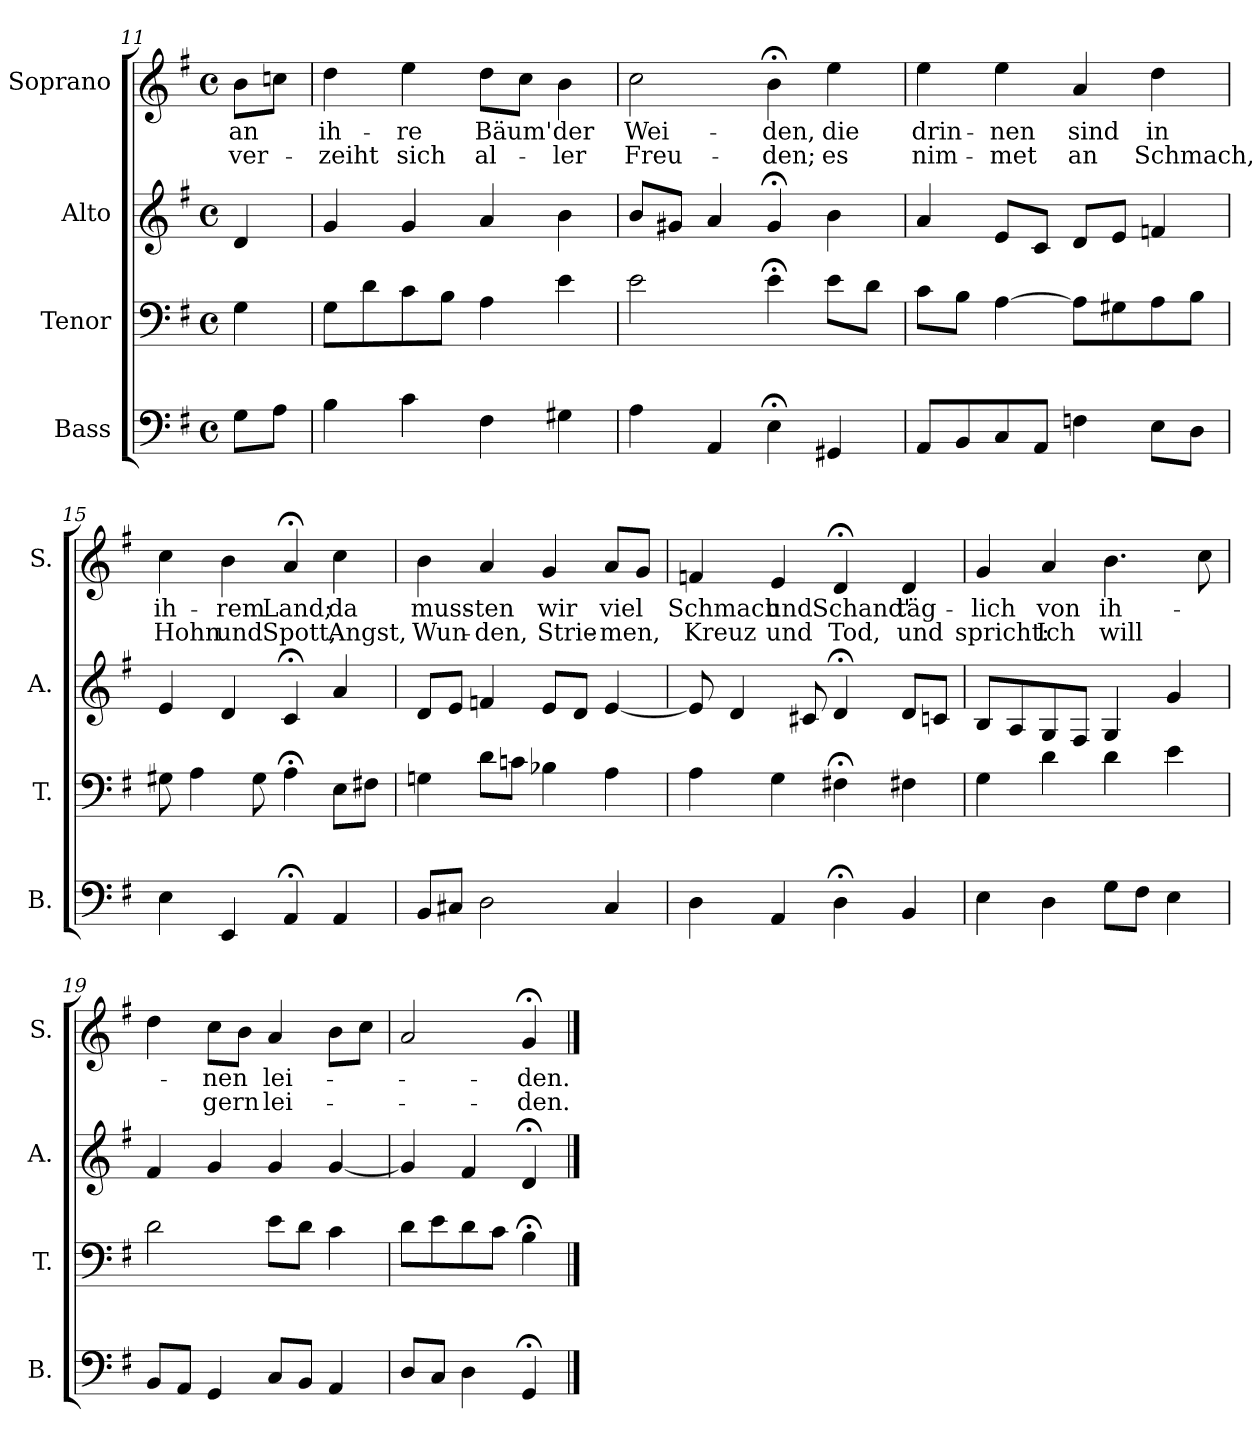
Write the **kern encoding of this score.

**kern	**kern	**kern	**kern	**text	**text
*part4	*part3	*part2	*part1	*part1	*part1
*staff4	*staff3	*staff2	*staff1	*staff1	*staff1
*I"Bass	*I"Tenor	*I"Alto	*I"Soprano	*	*
*I'B.	*I'T.	*I'A.	*I'S.	*	*
!!LO:PB:g=z
*clefF4	*clefF4	*clefG2	*clefG2	*	*
*k[f#]	*k[f#]	*k[f#]	*k[f#]	*	*
*G:	*G:	*G:	*G:	*	*
*M4/4	*M4/4	*M4/4	*M4/4	*	*
*met(c)	*met(c)	*met(c)	*met(c)	*	*
=11	=11	=11	=11	=11	=11
!	!	!	!	!LO:LY:b	!LO:LY:b
8G\L	4G\	4d/	8b\L	an	ver-
8A\J	.	.	8ccn\J	.	.
=12	=12	=12	=12	=12	=12
!	!	!	!	!LO:LY:b	!LO:LY:b
4B\	8G\L	4g/	4dd\	ih-	-zeiht
.	8d\	.	.	.	.
!	!	!	!	!LO:LY:b	!LO:LY:b
4c\	8c\	4g/	4ee\	-re	sich
.	8B\J	.	.	.	.
!	!	!	!	!LO:LY:b	!LO:LY:b
4F#\	4A\	4a/	8dd\L	Bäum'	al-
.	.	.	8cc\J	.	.
!	!	!	!	!LO:LY:b	!LO:LY:b
4G#X\	4e\	4b\	4b\	der	-ler
=13	=13	=13	=13	=13	=13
!	!	!	!	!LO:LY:b	!LO:LY:b
4A\	2e\	8b/L	2cc\	Wei-	Freu-
.	.	8g#X/J	.	.	.
4AA/	.	4a/	.	.	.
!	!	!	!	!LO:LY:b	!LO:LY:b
4E;<\	4e;<\	4g#;</	4b;<\	-den,	-den;
!	!	!	!	!LO:LY:b	!LO:LY:b
4GG#X/	8e\L	4b\	4ee\	die	es
.	8d\J	.	.	.	.
=14	=14	=14	=14	=14	=14
!	!	!	!	!LO:LY:b	!LO:LY:b
8AA/L	8c\L	4a/	4ee\	drin-	nim-
8BB/	8B\J	.	.	.	.
!	!	!	!	!LO:LY:b	!LO:LY:b
8C/	[4A\	8e/L	4ee\	-nen	-met
8AA/J	.	8c/J	.	.	.
!	!	!	!	!LO:LY:b	!LO:LY:b
4Fn\	8A\L]	8d/L	4a/	sind	an
.	8G#X\	8e/J	.	.	.
!	!	!	!	!LO:LY:b	!LO:LY:b
8E\L	8A\	4fn/	4dd\	in	Schmach,
8D\J	8B\J	.	.	.	.
=15	=15	=15	=15	=15	=15
!	!	!	!	!LO:LY:b	!LO:LY:b
4E\	8G#X\	4e/	4cc\	ih-	Hohn
.	4A\	.	.	.	.
!	!	!	!	!LO:LY:b	!LO:LY:b
4EE/	.	4d/	4b\	-rem	und
.	8G#\	.	.	.	.
!	!	!	!	!LO:LY:b	!LO:LY:b
4AA;</	4A;<\	4c;</	4a;</	Land;	Spott,
!	!	!	!	!LO:LY:b	!LO:LY:b
4AA/	8E\L	4a/	4cc\	da	Angst,
.	8F#X\J	.	.	.	.
!!LO:LB:g=z
=16	=16	=16	=16	=16	=16
!	!	!	!	!LO:LY:b	!LO:LY:b
8BB/L	4Gn\	8d/L	4b\	muss-	Wun-
8C#X/J	.	8e/J	.	.	.
!	!	!	!	!LO:LY:b	!LO:LY:b
2D\	8d\L	4fn/	4a/	-ten	-den,
.	8cn\J	.	.	.	.
!	!	!	!	!LO:LY:b	!LO:LY:b
.	4B-X\	8e/L	4g/	wir	Strie-
.	.	8d/J	.	.	.
!	!	!	!	!LO:LY:b	!LO:LY:b
4C#/	4A\	[4e/	8a/L	viel	-men,
.	.	.	8g/J	.	.
=17	=17	=17	=17	=17	=17
!	!	!	!	!LO:LY:b	!LO:LY:b
4D\	4A\	8e/]	4fn/	Schmach	Kreuz
.	.	4d/	.	.	.
!	!	!	!	!LO:LY:b	!LO:LY:b
4AA/	4G\	.	4e/	und	und
.	.	8c#X/	.	.	.
!	!	!	!	!LO:LY:b	!LO:LY:b
4D;<\	4F#X;<\	4d;</	4d;</	Schand'	Tod,
!	!	!	!	!LO:LY:b	!LO:LY:b
4BB/	4F#X\	8d/L	4d/	täg-	und
.	.	8cn/J	.	.	.
=18	=18	=18	=18	=18	=18
!	!	!	!	!LO:LY:b	!LO:LY:b
4E\	4G\	8B/L	4g/	-lich	spricht:
.	.	8A/	.	.	.
!	!	!	!	!LO:LY:b	!LO:LY:b
4D\	4d\	8G/	4a/	von	Ich
.	.	8F#/J	.	.	.
!	!	!	!	!LO:LY:b	!LO:LY:b
8G\L	4d\	4G/	4.b\	ih-	will
8F#\J	.	.	.	.	.
4E\	4e\	4g/	.	.	.
.	.	.	8cc\	.	.
=19	=19	=19	=19	=19	=19
8BB/L	2d\	4f#/	4dd\	.	.
8AA/J	.	.	.	.	.
!	!	!	!	!LO:LY:b	!LO:LY:b
4GG/	.	4g/	8cc\L	-nen	gern
.	.	.	8b\J	.	.
!	!	!	!	!LO:LY:b	!LO:LY:b
8C/L	8e\L	4g/	4a/	lei-	lei-
8BB/J	8d\J	.	.	.	.
4AA/	4c\	[4g/	8b\L	.	.
.	.	.	8cc\J	.	.
!!LO:LB:g=z
=20	=20	=20	=20	=20	=20
8D/L	8d\L	4g/]	2a/	.	.
8C/J	8e\	.	.	.	.
4D\	8d\	4f#/	.	.	.
.	8c\J	.	.	.	.
!	!	!	!	!LO:LY:b	!LO:LY:b
4GG;</	4B;<\	4d;</	4g;</	-den.	-den.
==	==	==	==	==	==
*-	*-	*-	*-	*-	*-
